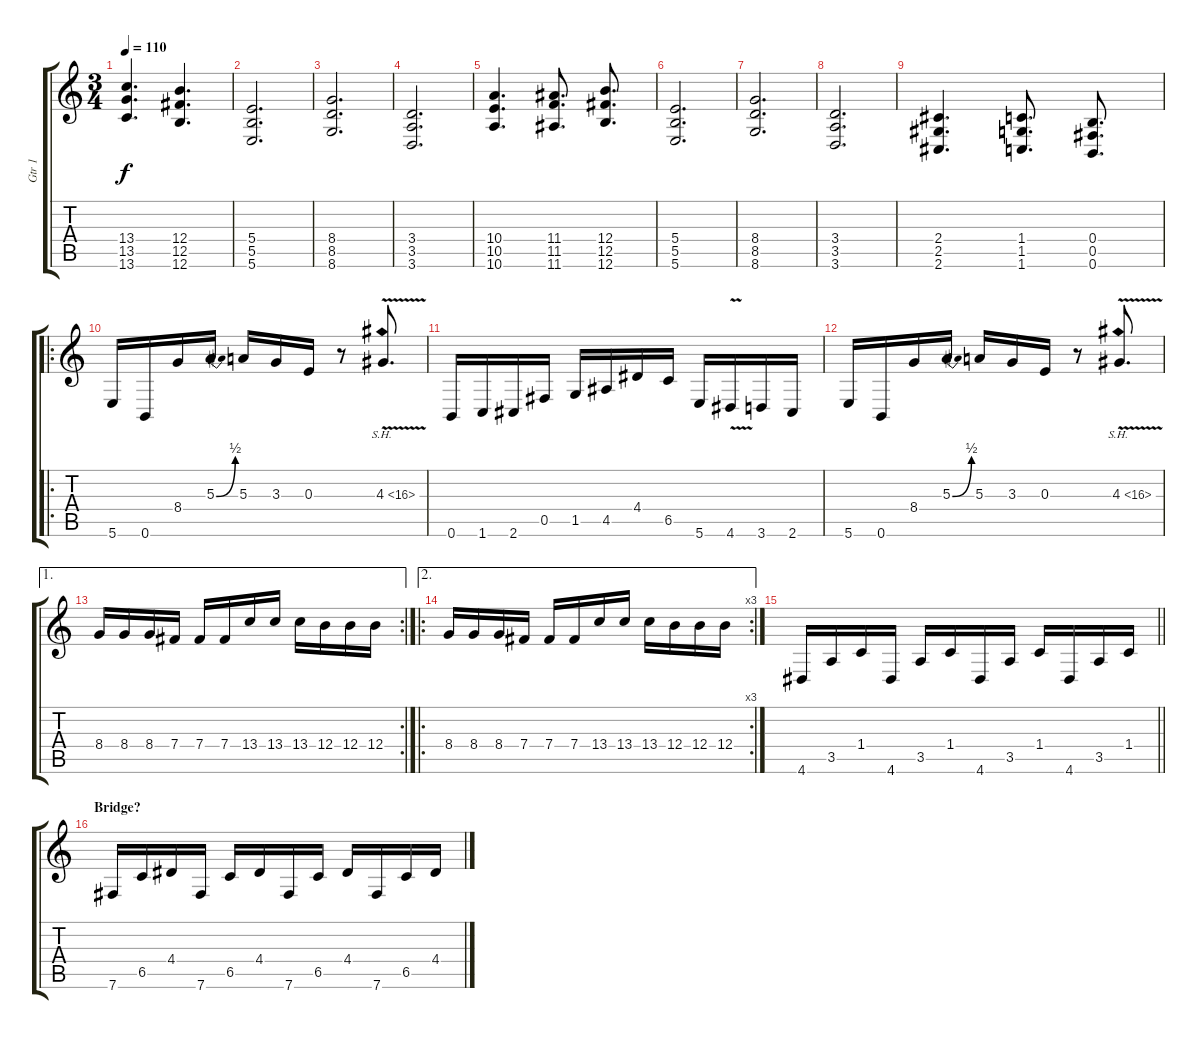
\track ("Gtr 1" "Gtr 1") {instrument overdrivenguitar}
\staff {score tabs}
\tuning (Db4 Ab3 E3 B2 Gb2 B1) {hide}
\ts (3 4)
\tempo 110
\clef g2
\ks c
(13.4 13.5 13.6).4{d dy f} (12.4 12.5 12.6).4{d} |
(5.4 5.5 5.6).2{d} |
(8.4 8.5 8.6).2{d} |
(3.4 3.5 3.6).2{d} |
(10.4 10.5 10.6).4{d} (11.4 11.5 11.6).8{d} (12.4 12.5 12.6).8{d} |
(5.4 5.5 5.6).2{d} |
(8.4 8.5 8.6).2{d} |
(3.4 3.5 3.6).2{d} |
(2.4 2.5 2.6).4{d} (1.4 1.5 1.6).8{d} (0.4 0.5 0.6).8{d} |
\ro
5.6.16 0.6.16 8.4.16 5.3{be (bend 0 0 60 2)}.16 5.3.16 3.3.16 0.3.16 r.8 4.3{sh 12 v}.8{d} |
0.6.16 1.6.16 2.6.16 0.5.16 1.5.16 4.5.16 4.4.16 6.5.16 5.6.16 4.6{v}.16 3.6.16 2.6.16 |
5.6.16 0.6.16 8.4.16 5.3{be (bend 0 0 60 2)}.16 5.3.16 3.3.16 0.3.16 r.8 4.3{sh 12 v}.8{d} |
\ae 1
\rc 2
8.4.16 8.4.16 8.4.16 7.4.16 7.4.16 7.4.16 13.4.16 13.4.16 13.4.16 12.4.16 12.4.16 12.4.16 |
\ae 2
\ro
\rc 3
8.4.16 8.4.16 8.4.16 7.4.16 7.4.16 7.4.16 13.4.16 13.4.16 13.4.16 12.4.16 12.4.16 12.4.16 |
\barLineRight lightlight
4.6.16 3.5.16 1.4.16 4.6.16 3.5.16 1.4.16 4.6.16 3.5.16 1.4.16 4.6.16 3.5.16 1.4.16 |
\section ("" "Bridge?")
7.6.16 6.5.16 4.4.16 7.6.16 6.5.16 4.4.16 7.6.16 6.5.16 4.4.16 7.6.16 6.5.16 4.4.16
